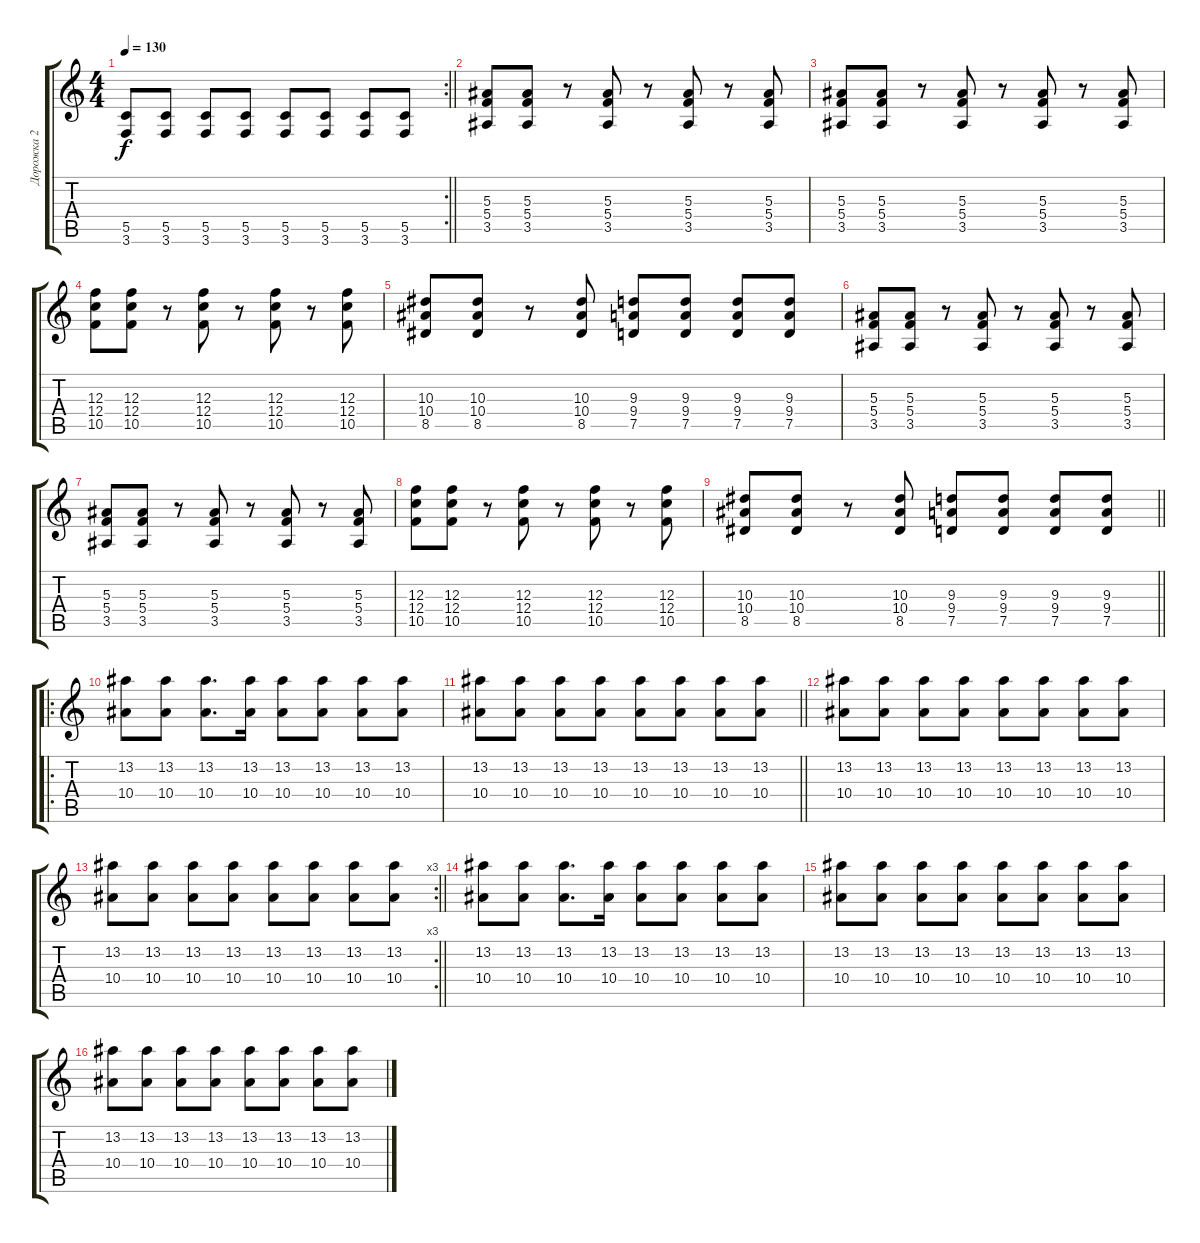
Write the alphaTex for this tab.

\track ("Дорожка 2" "Дорожка 2") {instrument electricguitarjazz}
\staff {score tabs}
\tuning (D4 A3 F3 C3 G2 D2) {hide}
\rc 2
\ts (4 4)
\tempo 130
\clef g2
\barLineRight lightlight
\ks c
(5.5 3.6).8{dy f} (5.5 3.6).8 (5.5 3.6).8 (5.5 3.6).8 (5.5 3.6).8 (5.5 3.6).8 (5.5 3.6).8 (5.5 3.6).8 |
(5.3 5.4 3.5).8 (5.3 5.4 3.5).8 r.8 (5.3 5.4 3.5).8 r.8 (5.3 5.4 3.5).8 r.8 (5.3 5.4 3.5).8 |
(5.3 5.4 3.5).8 (5.3 5.4 3.5).8 r.8 (5.3 5.4 3.5).8 r.8 (5.3 5.4 3.5).8 r.8 (5.3 5.4 3.5).8 |
(12.3 12.4 10.5).8 (12.3 12.4 10.5).8 r.8 (12.3 12.4 10.5).8 r.8 (12.3 12.4 10.5).8 r.8 (12.3 12.4 10.5).8 |
(10.3 10.4 8.5).8 (10.3 10.4 8.5).8 r.8 (10.3 10.4 8.5).8 (9.3 9.4 7.5).8 (9.3 9.4 7.5).8 (9.3 9.4 7.5).8 (9.3 9.4 7.5).8 |
(5.3 5.4 3.5).8 (5.3 5.4 3.5).8 r.8 (5.3 5.4 3.5).8 r.8 (5.3 5.4 3.5).8 r.8 (5.3 5.4 3.5).8 |
(5.3 5.4 3.5).8 (5.3 5.4 3.5).8 r.8 (5.3 5.4 3.5).8 r.8 (5.3 5.4 3.5).8 r.8 (5.3 5.4 3.5).8 |
(12.3 12.4 10.5).8 (12.3 12.4 10.5).8 r.8 (12.3 12.4 10.5).8 r.8 (12.3 12.4 10.5).8 r.8 (12.3 12.4 10.5).8 |
\barLineRight lightlight
(10.3 10.4 8.5).8 (10.3 10.4 8.5).8 r.8 (10.3 10.4 8.5).8 (9.3 9.4 7.5).8 (9.3 9.4 7.5).8 (9.3 9.4 7.5).8 (9.3 9.4 7.5).8 |
\ro
(13.2 10.4).8 (13.2 10.4).8 (13.2 10.4).8{d} (13.2 10.4).16 (13.2 10.4).8 (13.2 10.4).8 (13.2 10.4).8 (13.2 10.4).8 |
\barLineRight lightlight
(13.2 10.4).8 (13.2 10.4).8 (13.2 10.4).8 (13.2 10.4).8 (13.2 10.4).8 (13.2 10.4).8 (13.2 10.4).8 (13.2 10.4).8 |
(13.2 10.4).8 (13.2 10.4).8 (13.2 10.4).8 (13.2 10.4).8 (13.2 10.4).8 (13.2 10.4).8 (13.2 10.4).8 (13.2 10.4).8 |
\rc 3
\barLineRight lightlight
(13.2 10.4).8 (13.2 10.4).8 (13.2 10.4).8 (13.2 10.4).8 (13.2 10.4).8 (13.2 10.4).8 (13.2 10.4).8 (13.2 10.4).8 |
(13.2 10.4).8 (13.2 10.4).8 (13.2 10.4).8{d} (13.2 10.4).16 (13.2 10.4).8 (13.2 10.4).8 (13.2 10.4).8 (13.2 10.4).8 |
(13.2 10.4).8 (13.2 10.4).8 (13.2 10.4).8 (13.2 10.4).8 (13.2 10.4).8 (13.2 10.4).8 (13.2 10.4).8 (13.2 10.4).8 |
(13.2 10.4).8 (13.2 10.4).8 (13.2 10.4).8 (13.2 10.4).8 (13.2 10.4).8 (13.2 10.4).8 (13.2 10.4).8 (13.2 10.4).8
